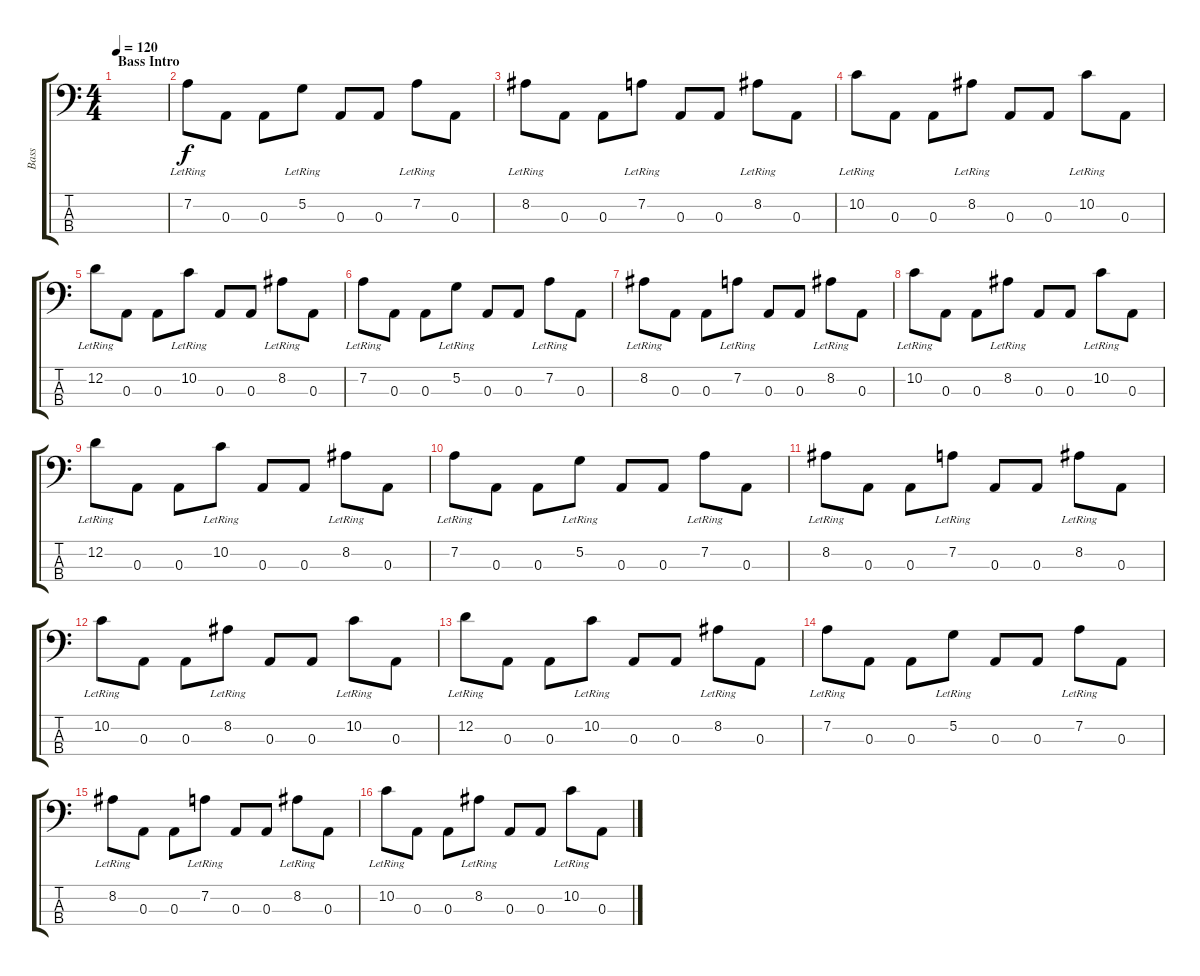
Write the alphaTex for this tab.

\track ("Bass" "Bass") {instrument electricbasspick}
\staff {score tabs}
\tuning (G2 D2 A1 E1) {hide}
\ts (4 4)
\section ("" "Bass Intro")
\tempo 120
\clef f4
\ks c
|
7.2{lr}.8 0.3.8 0.3.8 5.2{lr}.8 0.3.8 0.3.8 7.2{lr}.8 0.3.8 |
8.2{lr}.8 0.3.8 0.3.8 7.2{lr}.8 0.3.8 0.3.8 8.2{lr}.8 0.3.8 |
10.2{lr}.8 0.3.8 0.3.8 8.2{lr}.8 0.3.8 0.3.8 10.2{lr}.8 0.3.8 |
12.2{lr}.8 0.3.8 0.3.8 10.2{lr}.8 0.3.8 0.3.8 8.2{lr}.8 0.3.8 |
7.2{lr}.8 0.3.8 0.3.8 5.2{lr}.8 0.3.8 0.3.8 7.2{lr}.8 0.3.8 |
8.2{lr}.8 0.3.8 0.3.8 7.2{lr}.8 0.3.8 0.3.8 8.2{lr}.8 0.3.8 |
10.2{lr}.8 0.3.8 0.3.8 8.2{lr}.8 0.3.8 0.3.8 10.2{lr}.8 0.3.8 |
12.2{lr}.8 0.3.8 0.3.8 10.2{lr}.8 0.3.8 0.3.8 8.2{lr}.8 0.3.8 |
7.2{lr}.8 0.3.8 0.3.8 5.2{lr}.8 0.3.8 0.3.8 7.2{lr}.8 0.3.8 |
8.2{lr}.8 0.3.8 0.3.8 7.2{lr}.8 0.3.8 0.3.8 8.2{lr}.8 0.3.8 |
10.2{lr}.8 0.3.8 0.3.8 8.2{lr}.8 0.3.8 0.3.8 10.2{lr}.8 0.3.8 |
12.2{lr}.8 0.3.8 0.3.8 10.2{lr}.8 0.3.8 0.3.8 8.2{lr}.8 0.3.8 |
7.2{lr}.8 0.3.8 0.3.8 5.2{lr}.8 0.3.8 0.3.8 7.2{lr}.8 0.3.8 |
8.2{lr}.8 0.3.8 0.3.8 7.2{lr}.8 0.3.8 0.3.8 8.2{lr}.8 0.3.8 |
10.2{lr}.8 0.3.8 0.3.8 8.2{lr}.8 0.3.8 0.3.8 10.2{lr}.8 0.3.8
